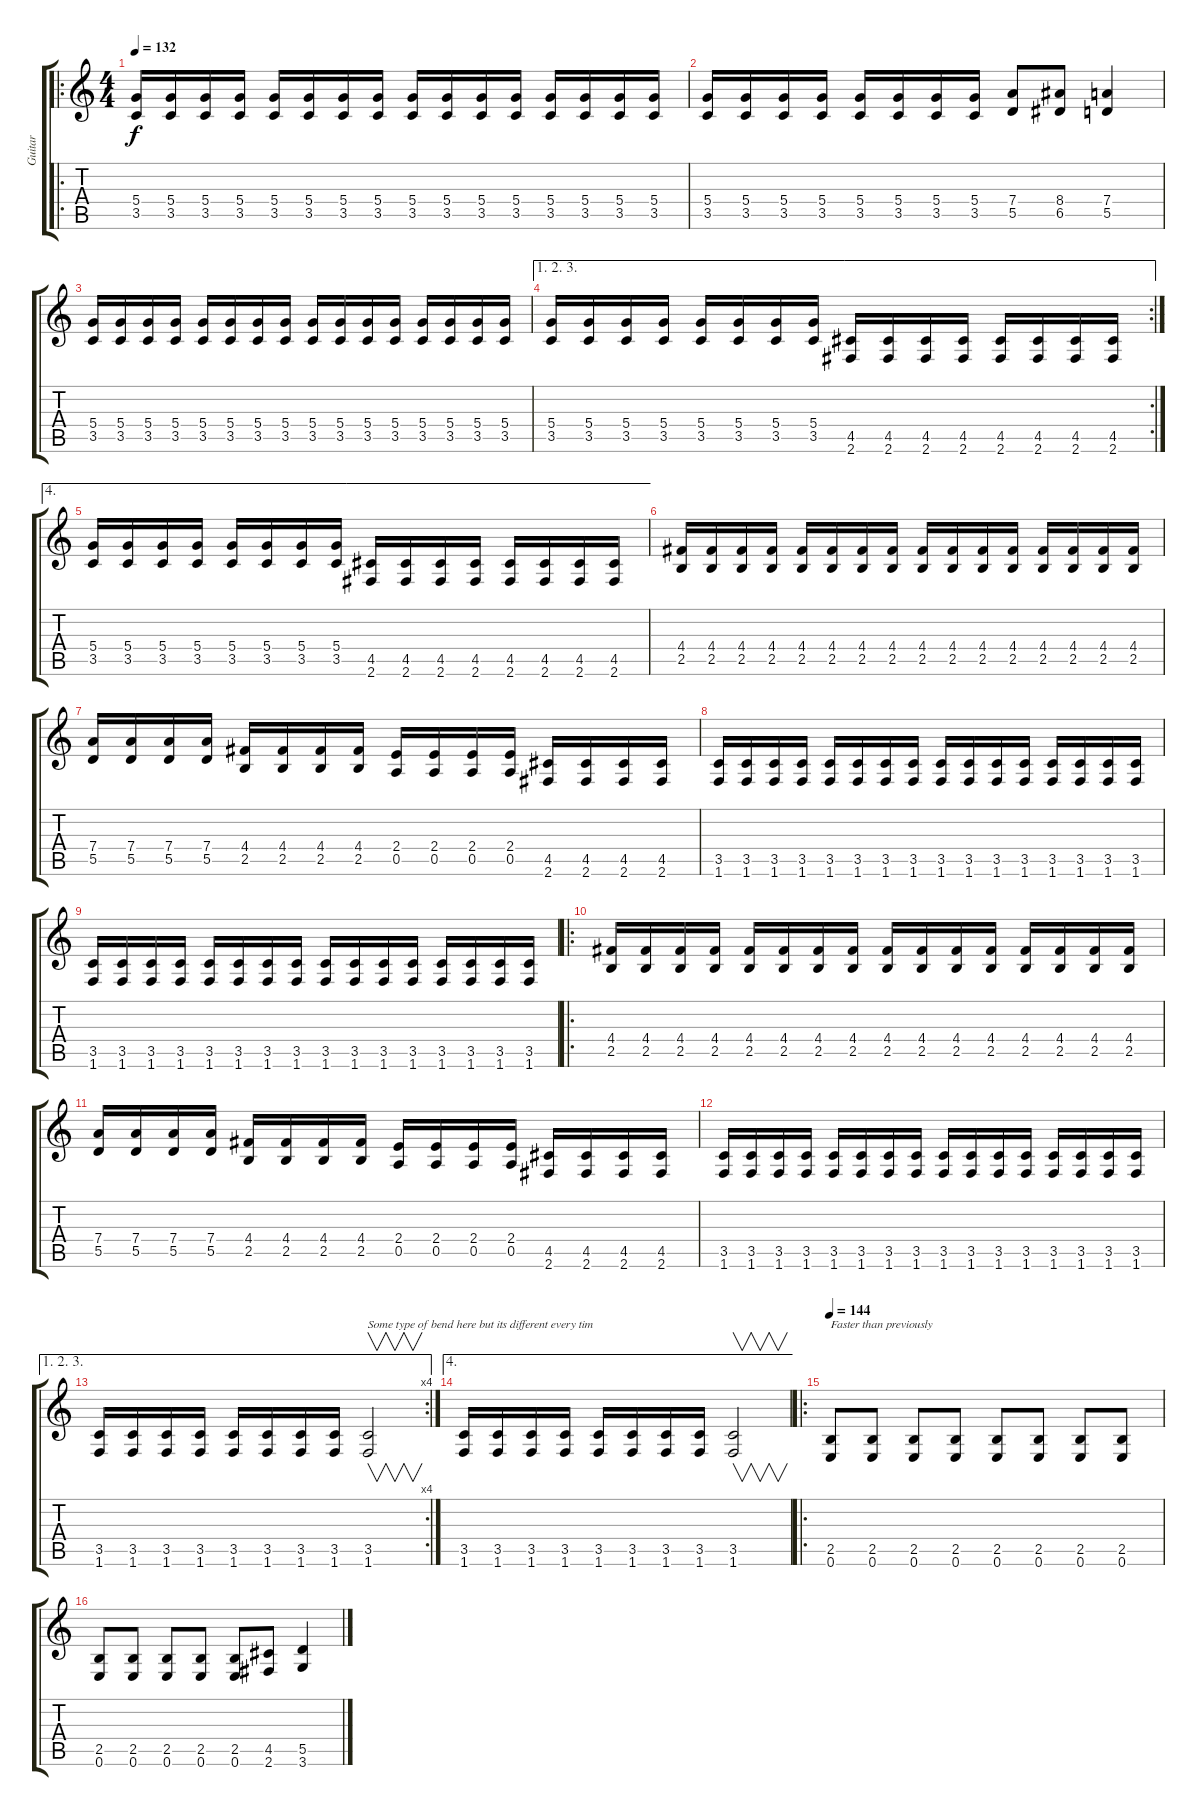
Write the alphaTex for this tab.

\track ("Guitar" "Guitar") {instrument distortionguitar}
\staff {score tabs}
\tuning (E4 B3 G3 D3 A2 E2) {hide}
\ro
\ts (4 4)
\tempo 132
\clef g2
\ks c
(5.4 3.5).16{dy f} (5.4 3.5).16 (5.4 3.5).16 (5.4 3.5).16 (5.4 3.5).16 (5.4 3.5).16 (5.4 3.5).16 (5.4 3.5).16 (5.4 3.5).16 (5.4 3.5).16 (5.4 3.5).16 (5.4 3.5).16 (5.4 3.5).16 (5.4 3.5).16 (5.4 3.5).16 (5.4 3.5).16 |
(5.4 3.5).16 (5.4 3.5).16 (5.4 3.5).16 (5.4 3.5).16 (5.4 3.5).16 (5.4 3.5).16 (5.4 3.5).16 (5.4 3.5).16 (7.4 5.5).8 (8.4 6.5).8 (7.4 5.5).4 |
(5.4 3.5).16 (5.4 3.5).16 (5.4 3.5).16 (5.4 3.5).16 (5.4 3.5).16 (5.4 3.5).16 (5.4 3.5).16 (5.4 3.5).16 (5.4 3.5).16 (5.4 3.5).16 (5.4 3.5).16 (5.4 3.5).16 (5.4 3.5).16 (5.4 3.5).16 (5.4 3.5).16 (5.4 3.5).16 |
\ae (1 2 3)
\rc 2
(5.4 3.5).16 (5.4 3.5).16 (5.4 3.5).16 (5.4 3.5).16 (5.4 3.5).16 (5.4 3.5).16 (5.4 3.5).16 (5.4 3.5).16 (4.5 2.6).16 (4.5 2.6).16 (4.5 2.6).16 (4.5 2.6).16 (4.5 2.6).16 (4.5 2.6).16 (4.5 2.6).16 (4.5 2.6).16 |
\ae 4
(5.4 3.5).16 (5.4 3.5).16 (5.4 3.5).16 (5.4 3.5).16 (5.4 3.5).16 (5.4 3.5).16 (5.4 3.5).16 (5.4 3.5).16 (4.5 2.6).16 (4.5 2.6).16 (4.5 2.6).16 (4.5 2.6).16 (4.5 2.6).16 (4.5 2.6).16 (4.5 2.6).16 (4.5 2.6).16 |
(4.4 2.5).16 (4.4 2.5).16 (4.4 2.5).16 (4.4 2.5).16 (4.4 2.5).16 (4.4 2.5).16 (4.4 2.5).16 (4.4 2.5).16 (4.4 2.5).16 (4.4 2.5).16 (4.4 2.5).16 (4.4 2.5).16 (4.4 2.5).16 (4.4 2.5).16 (4.4 2.5).16 (4.4 2.5).16 |
(7.4 5.5).16 (7.4 5.5).16 (7.4 5.5).16 (7.4 5.5).16 (4.4 2.5).16 (4.4 2.5).16 (4.4 2.5).16 (4.4 2.5).16 (2.4 0.5).16 (2.4 0.5).16 (2.4 0.5).16 (2.4 0.5).16 (4.5 2.6).16 (4.5 2.6).16 (4.5 2.6).16 (4.5 2.6).16 |
(3.5 1.6).16 (3.5 1.6).16 (3.5 1.6).16 (3.5 1.6).16 (3.5 1.6).16 (3.5 1.6).16 (3.5 1.6).16 (3.5 1.6).16 (3.5 1.6).16 (3.5 1.6).16 (3.5 1.6).16 (3.5 1.6).16 (3.5 1.6).16 (3.5 1.6).16 (3.5 1.6).16 (3.5 1.6).16 |
(3.5 1.6).16 (3.5 1.6).16 (3.5 1.6).16 (3.5 1.6).16 (3.5 1.6).16 (3.5 1.6).16 (3.5 1.6).16 (3.5 1.6).16 (3.5 1.6).16 (3.5 1.6).16 (3.5 1.6).16 (3.5 1.6).16 (3.5 1.6).16 (3.5 1.6).16 (3.5 1.6).16 (3.5 1.6).16 |
\ro
(4.4 2.5).16 (4.4 2.5).16 (4.4 2.5).16 (4.4 2.5).16 (4.4 2.5).16 (4.4 2.5).16 (4.4 2.5).16 (4.4 2.5).16 (4.4 2.5).16 (4.4 2.5).16 (4.4 2.5).16 (4.4 2.5).16 (4.4 2.5).16 (4.4 2.5).16 (4.4 2.5).16 (4.4 2.5).16 |
(7.4 5.5).16 (7.4 5.5).16 (7.4 5.5).16 (7.4 5.5).16 (4.4 2.5).16 (4.4 2.5).16 (4.4 2.5).16 (4.4 2.5).16 (2.4 0.5).16 (2.4 0.5).16 (2.4 0.5).16 (2.4 0.5).16 (4.5 2.6).16 (4.5 2.6).16 (4.5 2.6).16 (4.5 2.6).16 |
(3.5 1.6).16 (3.5 1.6).16 (3.5 1.6).16 (3.5 1.6).16 (3.5 1.6).16 (3.5 1.6).16 (3.5 1.6).16 (3.5 1.6).16 (3.5 1.6).16 (3.5 1.6).16 (3.5 1.6).16 (3.5 1.6).16 (3.5 1.6).16 (3.5 1.6).16 (3.5 1.6).16 (3.5 1.6).16 |
\ae (1 2 3)
\rc 4
(3.5 1.6).16 (3.5 1.6).16 (3.5 1.6).16 (3.5 1.6).16 (3.5 1.6).16 (3.5 1.6).16 (3.5 1.6).16 (3.5 1.6).16 (3.5 1.6).2{v txt "Some type of bend here but its different every tim"} |
\ae 4
(3.5 1.6).16 (3.5 1.6).16 (3.5 1.6).16 (3.5 1.6).16 (3.5 1.6).16 (3.5 1.6).16 (3.5 1.6).16 (3.5 1.6).16 (3.5 1.6).2{v} |
\ro
\tempo 144
(2.5 0.6).8{txt "Faster than previously"} (2.5 0.6).8 (2.5 0.6).8 (2.5 0.6).8 (2.5 0.6).8 (2.5 0.6).8 (2.5 0.6).8 (2.5 0.6).8 |
(2.5 0.6).8 (2.5 0.6).8 (2.5 0.6).8 (2.5 0.6).8 (2.5 0.6).8 (4.5 2.6).8 (5.5 3.6).4
